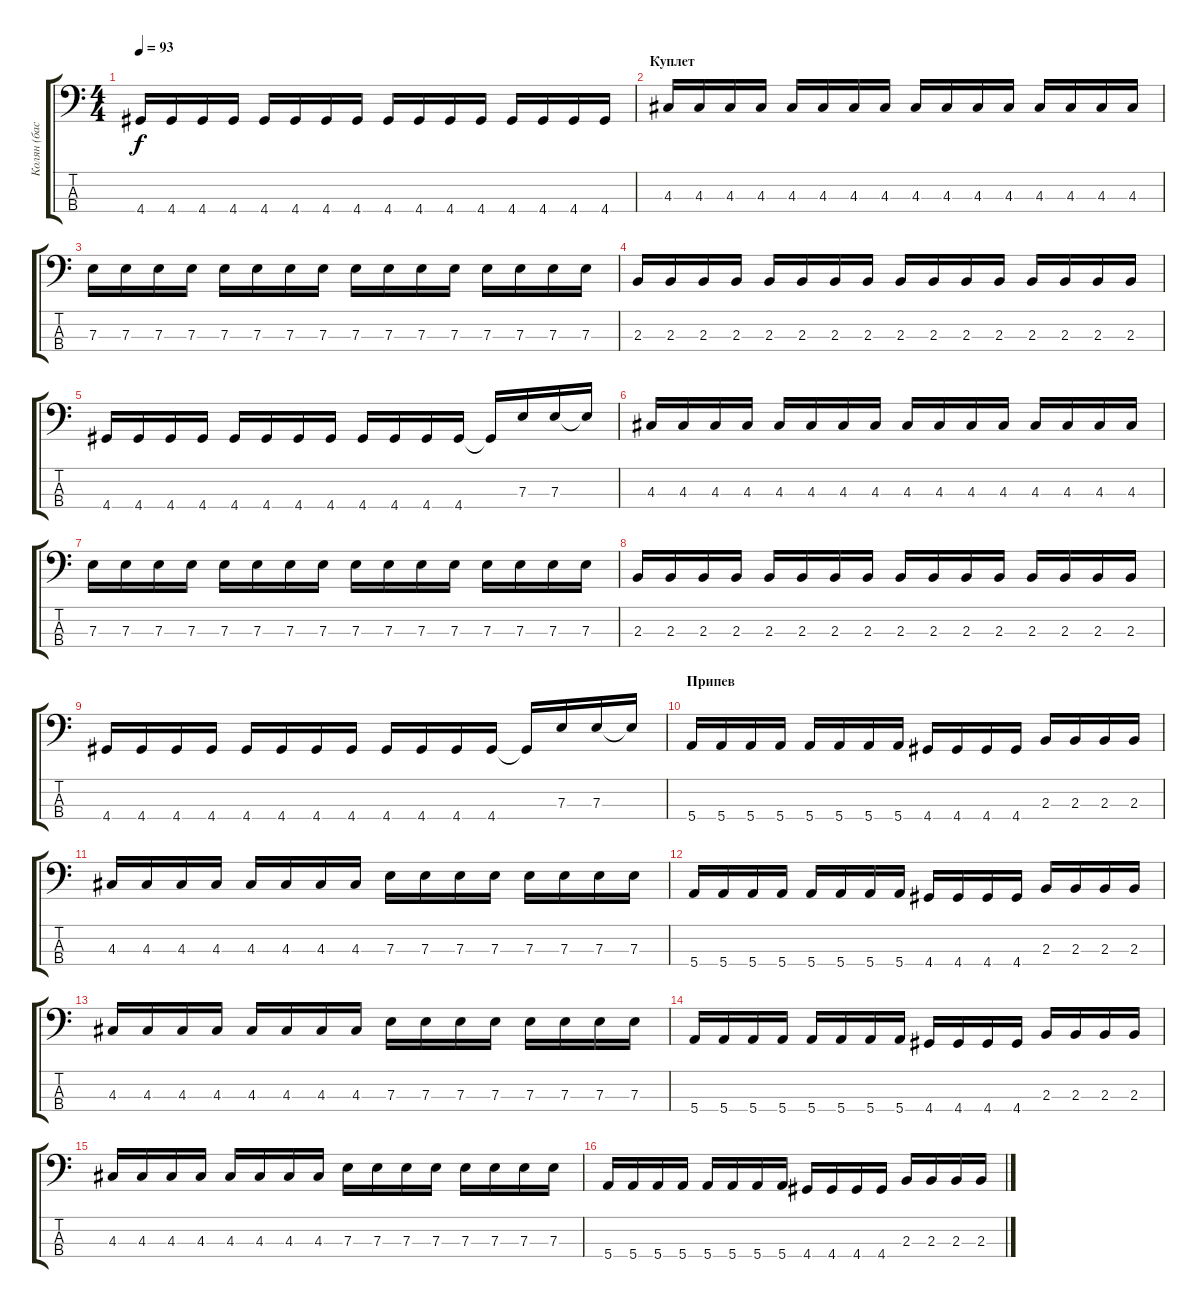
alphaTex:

\track ("Колян (басс гитара)" "Колян (бас") {instrument electricbasspick}
\staff {score tabs}
\tuning (G2 D2 A1 E1) {hide}
\ts (4 4)
\tempo 93
\clef f4
\ks c
4.4.16{dy f} 4.4.16 4.4.16 4.4.16 4.4.16 4.4.16 4.4.16 4.4.16 4.4.16 4.4.16 4.4.16 4.4.16 4.4.16 4.4.16 4.4.16 4.4.16 |
\section ("" "Куплет")
4.3.16 4.3.16 4.3.16 4.3.16 4.3.16 4.3.16 4.3.16 4.3.16 4.3.16 4.3.16 4.3.16 4.3.16 4.3.16 4.3.16 4.3.16 4.3.16 |
7.3.16 7.3.16 7.3.16 7.3.16 7.3.16 7.3.16 7.3.16 7.3.16 7.3.16 7.3.16 7.3.16 7.3.16 7.3.16 7.3.16 7.3.16 7.3.16 |
2.3.16 2.3.16 2.3.16 2.3.16 2.3.16 2.3.16 2.3.16 2.3.16 2.3.16 2.3.16 2.3.16 2.3.16 2.3.16 2.3.16 2.3.16 2.3.16 |
4.4.16 4.4.16 4.4.16 4.4.16 4.4.16 4.4.16 4.4.16 4.4.16 4.4.16 4.4.16 4.4.16 4.4.16 4.4{t}.16 7.3.16 7.3.16 7.3{t}.16 |
4.3.16 4.3.16 4.3.16 4.3.16 4.3.16 4.3.16 4.3.16 4.3.16 4.3.16 4.3.16 4.3.16 4.3.16 4.3.16 4.3.16 4.3.16 4.3.16 |
7.3.16 7.3.16 7.3.16 7.3.16 7.3.16 7.3.16 7.3.16 7.3.16 7.3.16 7.3.16 7.3.16 7.3.16 7.3.16 7.3.16 7.3.16 7.3.16 |
2.3.16 2.3.16 2.3.16 2.3.16 2.3.16 2.3.16 2.3.16 2.3.16 2.3.16 2.3.16 2.3.16 2.3.16 2.3.16 2.3.16 2.3.16 2.3.16 |
4.4.16 4.4.16 4.4.16 4.4.16 4.4.16 4.4.16 4.4.16 4.4.16 4.4.16 4.4.16 4.4.16 4.4.16 4.4{t}.16 7.3.16 7.3.16 7.3{t}.16 |
\section ("" "Припев")
5.4.16 5.4.16 5.4.16 5.4.16 5.4.16 5.4.16 5.4.16 5.4.16 4.4.16 4.4.16 4.4.16 4.4.16 2.3.16 2.3.16 2.3.16 2.3.16 |
4.3.16 4.3.16 4.3.16 4.3.16 4.3.16 4.3.16 4.3.16 4.3.16 7.3.16 7.3.16 7.3.16 7.3.16 7.3.16 7.3.16 7.3.16 7.3.16 |
5.4.16 5.4.16 5.4.16 5.4.16 5.4.16 5.4.16 5.4.16 5.4.16 4.4.16 4.4.16 4.4.16 4.4.16 2.3.16 2.3.16 2.3.16 2.3.16 |
4.3.16 4.3.16 4.3.16 4.3.16 4.3.16 4.3.16 4.3.16 4.3.16 7.3.16 7.3.16 7.3.16 7.3.16 7.3.16 7.3.16 7.3.16 7.3.16 |
5.4.16 5.4.16 5.4.16 5.4.16 5.4.16 5.4.16 5.4.16 5.4.16 4.4.16 4.4.16 4.4.16 4.4.16 2.3.16 2.3.16 2.3.16 2.3.16 |
4.3.16 4.3.16 4.3.16 4.3.16 4.3.16 4.3.16 4.3.16 4.3.16 7.3.16 7.3.16 7.3.16 7.3.16 7.3.16 7.3.16 7.3.16 7.3.16 |
5.4.16 5.4.16 5.4.16 5.4.16 5.4.16 5.4.16 5.4.16 5.4.16 4.4.16 4.4.16 4.4.16 4.4.16 2.3.16 2.3.16 2.3.16 2.3.16
